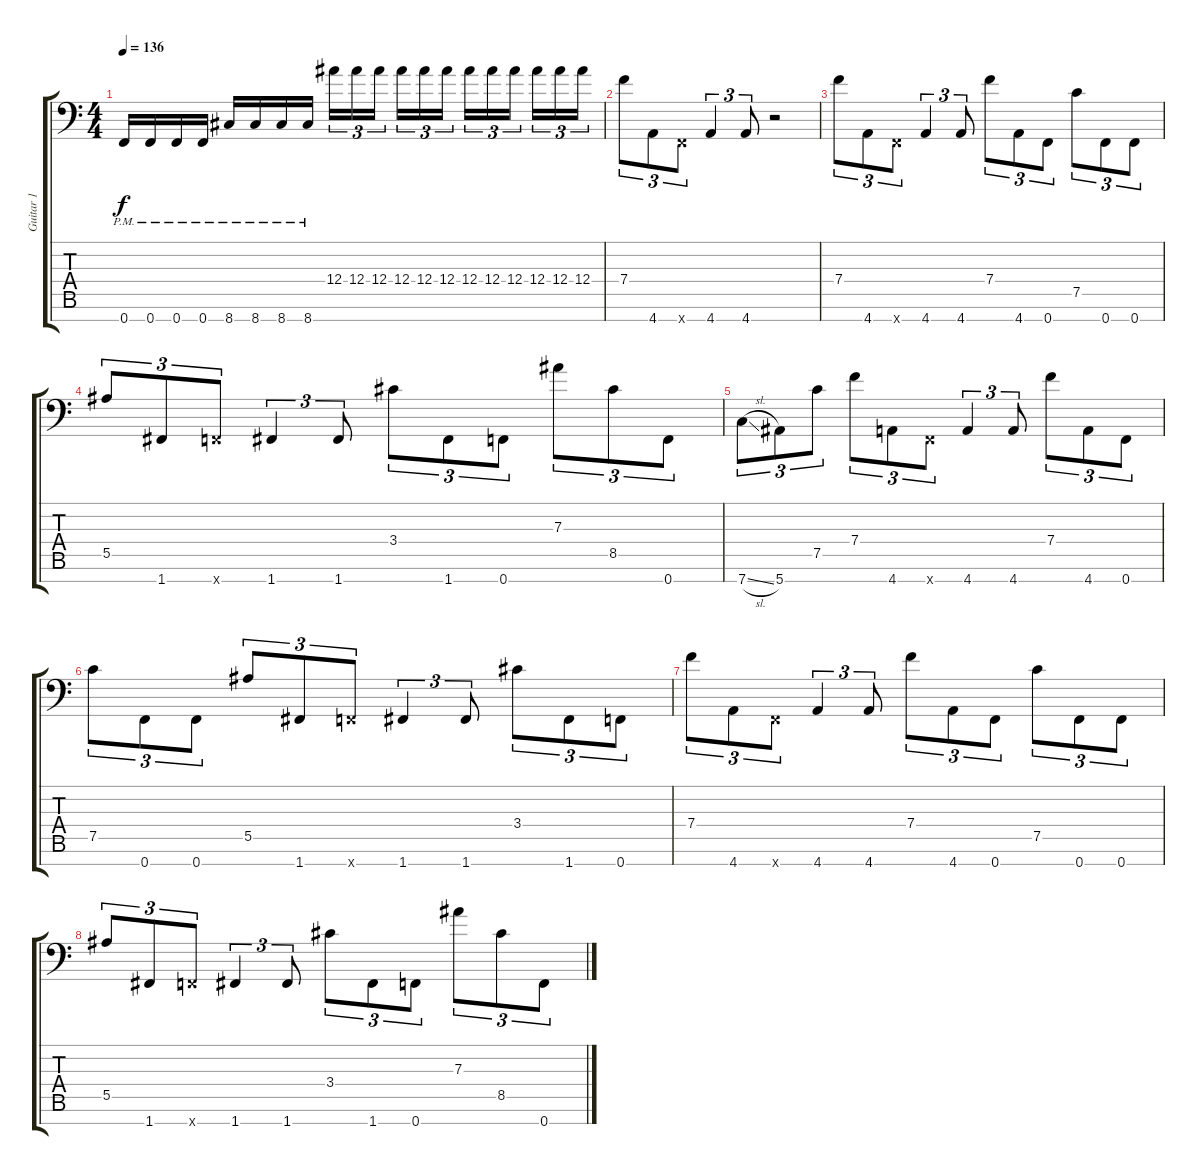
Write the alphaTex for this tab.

\track ("Guitar 1" "Guitar 1") {instrument distortionguitar}
\staff {score tabs}
\tuning (Bb3 F3 Eb3 Bb2 F2 Bb1 F1) {hide}
\ts (4 4)
\tempo 136
\clef f4
\ks c
0.7{pm}.16{dy f} 0.7{pm}.16 0.7{pm}.16 0.7{pm}.16 8.7{pm}.16 8.7{pm}.16 8.7{pm}.16 8.7{pm}.16 12.4.16{tu (3 2)} 12.4.16{tu (3 2)} 12.4.16{tu (3 2)} 12.4.16{tu (3 2)} 12.4.16{tu (3 2)} 12.4.16{tu (3 2)} 12.4.16{tu (3 2)} 12.4.16{tu (3 2)} 12.4.16{tu (3 2)} 12.4.16{tu (3 2)} 12.4.16{tu (3 2)} 12.4.16{tu (3 2)} |
7.4.8{tu (3 2)} 4.7.8{tu (3 2)} 0.7{x}.8{tu (3 2)} 4.7.4{tu (3 2)} 4.7.8{tu (3 2)} r.2 |
7.4.8{tu (3 2)} 4.7.8{tu (3 2)} 0.7{x}.8{tu (3 2)} 4.7.4{tu (3 2)} 4.7.8{tu (3 2)} 7.4.8{tu (3 2)} 4.7.8{tu (3 2)} 0.7.8{tu (3 2)} 7.5.8{tu (3 2)} 0.7.8{tu (3 2)} 0.7.8{tu (3 2)} |
5.5.8{tu (3 2)} 1.7.8{tu (3 2)} 0.7{x}.8{tu (3 2)} 1.7.4{tu (3 2)} 1.7.8{tu (3 2)} 3.4.8{tu (3 2)} 1.7.8{tu (3 2)} 0.7.8{tu (3 2)} 7.3.8{tu (3 2)} 8.5.8{tu (3 2)} 0.7.8{tu (3 2)} |
7.7{sl}.8{tu (3 2)} 5.7.8{tu (3 2)} 7.5.8{tu (3 2)} 7.4.8{tu (3 2)} 4.7.8{tu (3 2)} 0.7{x}.8{tu (3 2)} 4.7.4{tu (3 2)} 4.7.8{tu (3 2)} 7.4.8{tu (3 2)} 4.7.8{tu (3 2)} 0.7.8{tu (3 2)} |
7.5.8{tu (3 2)} 0.7.8{tu (3 2)} 0.7.8{tu (3 2)} 5.5.8{tu (3 2)} 1.7.8{tu (3 2)} 0.7{x}.8{tu (3 2)} 1.7.4{tu (3 2)} 1.7.8{tu (3 2)} 3.4.8{tu (3 2)} 1.7.8{tu (3 2)} 0.7.8{tu (3 2)} |
7.4.8{tu (3 2)} 4.7.8{tu (3 2)} 0.7{x}.8{tu (3 2)} 4.7.4{tu (3 2)} 4.7.8{tu (3 2)} 7.4.8{tu (3 2)} 4.7.8{tu (3 2)} 0.7.8{tu (3 2)} 7.5.8{tu (3 2)} 0.7.8{tu (3 2)} 0.7.8{tu (3 2)} |
5.5.8{tu (3 2)} 1.7.8{tu (3 2)} 0.7{x}.8{tu (3 2)} 1.7.4{tu (3 2)} 1.7.8{tu (3 2)} 3.4.8{tu (3 2)} 1.7.8{tu (3 2)} 0.7.8{tu (3 2)} 7.3.8{tu (3 2)} 8.5.8{tu (3 2)} 0.7.8{tu (3 2)}
